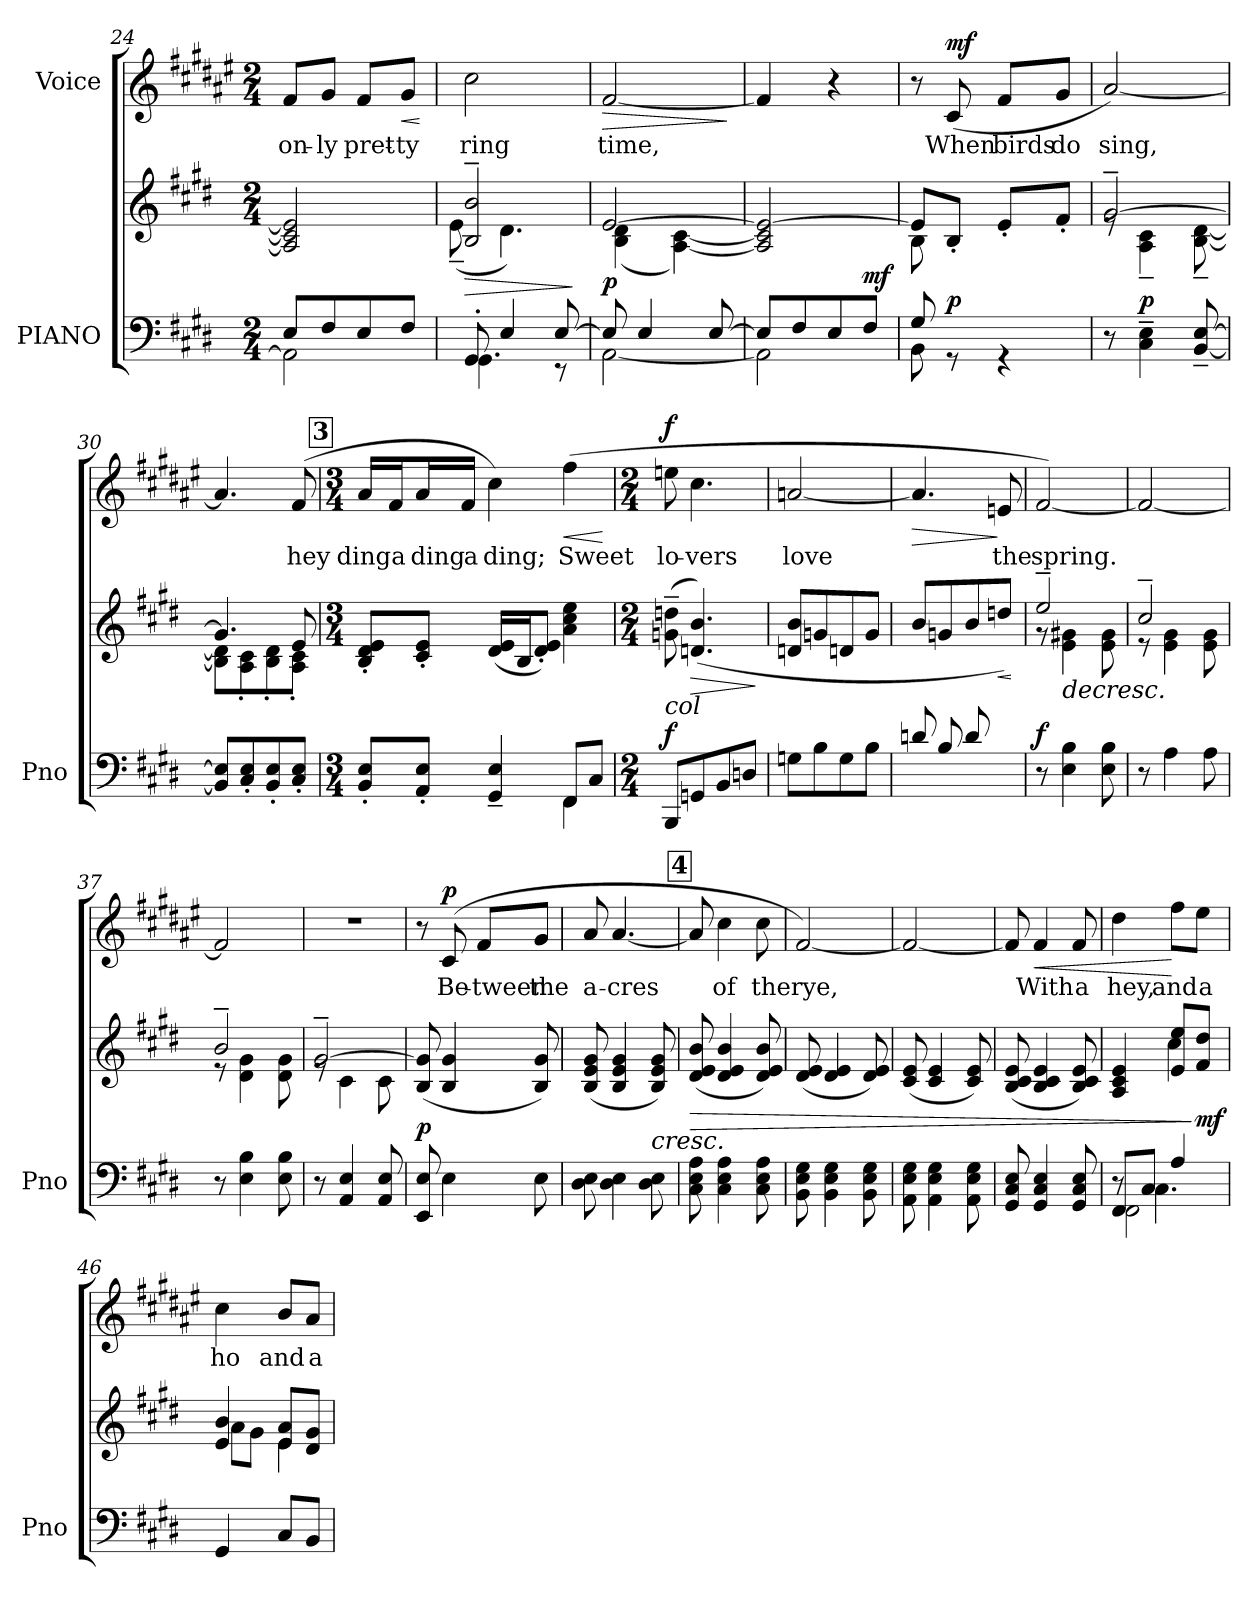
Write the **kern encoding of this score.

**kern	**kern	**dynam	**kern	**text	**dynam
*part2	*part2	*part2	*part1	*part1	*part1
*staff3	*staff2	*staff2/3	*staff1	*staff1	*staff1
*I"PIANO	*	*	*I"Voice	*	*
*I'Pno	*	*	*	*	*
*clefF4	*clefG2	*	*clefG2	*	*
*	*	*	*ITrd1c2	*	*
*k[f#c#g#d#]	*k[f#c#g#d#]	*	*k[f#c#g#d#]	*	*
*M2/4	*M2/4	*	*M2/4	*	*
=24	=24	=24	=24	=24	=24
*^	*	*	*	*	*
!	!	!	!	!	!LO:LY:b	!
8E/L	2AA\]	2A/] 2c#/] 2e/]	.	8e/L	on-	.
!	!	!	!	!	!LO:LY:b	!
8F#/	.	.	.	8f#/J	-ly	.
!	!	!	!	!	!LO:LY:b	!
8E/	.	.	.	8e/L	pret-	.
!	!	!	!	!	!LO:LY:b	!LO:HP:b
8F#/J	.	.	.	8f#/J	-ty	<
*v	*v	*	*	*	*	*
.	.	.	.	.	[
=25	=25	=25	=25	=25	=25
*^	*	*	*	*	*
!	!	!	!LO:HP:b	!	!LO:LY:b	!
*	*	*^	*	*	*	*
8GG#'/	4.GG#\	2B/~ 2b/~	(8e~\	>	2b\	ring	.
4E/	.	.	4.d#\)	.	.	.	.
[8E/	8r	.	.	.	.	.	.
*v	*v	*	*	*	*	*	*
*	*v	*v	*	*	*	*
.	.	]	.	.	.
=26	=26	=26	=26	=26	=26
*^	*^	*	*	*	*
!	!	!	!	!LO:DY:a=2	!	!LO:LY:b	!LO:HP:b
8E/]	[2AA\	[2e/	(4B\ 4d#\	p	[2e/	time,	>
4E/	.	.	.	.	.	.	.
.	.	.	[4A\ [4c#\)	.	.	.	.
[8E/	.	.	.	.	.	.	.
*v	*v	*	*	*	*	*	*
*	*v	*v	*	*	*	*
.	.	.	.	.	]
=27	=27	=27	=27	=27	=27
*^	*	*	*	*	*
8E/L]	2AA\]	2A/] 2c#/] 2e/_	.	4e/]	.	.
8F#/	.	.	.	.	.	.
8E/	.	.	.	4r	.	.
!	!	!	!LO:DY:a=2	!	!	!
8F#/J	.	.	mf	.	.	.
=28	=28	=28	=28	=28	=28	=28
*	*	*^	*	*	*	*
8G#/	8BB\	8e/L]	8B\	.	8r	.	.
!	!	!	!	!LO:DY:a=2	!	!LO:LY:b	!LO:DY:a
8rGG	4.ryy	8B'/J	4.ryy	p	(>8B/	When	mf
!	!	!	!	!	!	!LO:LY:b	!
4rGG	.	8e'/L	.	.	8e/L	birds	.
!	!	!	!	!	!	!LO:LY:b	!
.	.	8f#'/J	.	.	8f#/J	do	.
*v	*v	*	*	*	*	*	*
!!LO:LB:g=z
=29	=29	=29	=29	=29	=29	=29
!	!	!	!	!	!LO:LY:b	!
8r	[2g#~/	8re	.	[2g#/)	sing,	.
!	!	!	!LO:DY:a=2	!	!	!
4C#\~ 4E\~	.	4A\~ 4c#\~	p	.	.	.
[8BB/~ [8E/~	.	[8B\~ [8d#\~	.	.	.	.
=30	=30	=30	=30	=30	=30	=30
8BB/] 8E/]L	4.g#/]	8B\] 8d#\]L	.	4.g#/]	.	.
8C#/' 8E/'	.	8A\' 8c#\'	.	.	.	.
8BB/' 8E/'	.	8B\' 8d#\'	.	.	.	.
!	!	!	!	!	!LO:LY:b	!
8C#/' 8E/'J	8e/	8A\' 8c#\'J	.	(>8e/	hey	.
*	*v	*v	*	*	*	*
!!LO:REH:place=s1:a:B:fs=14:t=3
=31	=31	=31	=31	=31	=31
*M3/4	*M3/4	*	*M3/4	*	*
*^	*^	*	*	*	*
!	!	!	!	!	!	!LO:LY:b	!
*	*	*v	*v	*	*	*	*
8BB/' 8E/'L	2ryy	8B/' 8d#/' 8e/'L	.	16g#/LL	ding	.
!	!	!	!	!	!LO:LY:b	!
.	.	.	.	16e/J	a	.
!	!	!	!	!	!LO:LY:b	!
8AA/' 8E/'J	.	8c#/' 8e/'J	.	16g#/L	ding	.
!	!	!	!	!	!LO:LY:b	!
.	.	.	.	16e/JJ	a	.
!	!	!	!	!	!LO:LY:b	!
4GG#/~ 4E/~	.	(16d#/ 16e/LL	.	4b\)	ding;	.
.	.	16B/J	.	.	.	.
.	.	8d#/' 8e/'J)	.	.	.	.
!	!	!	!	!	!LO:LY:b	!LO:HP:b
8FF#/L	4FF#\	4a\ 4cc#\ 4ee\	.	(4ee\	Sweet	<
8C#/J	.	.	.	.	.	.
*v	*v	*	*	*	*	*
.	.	.	.	.	[
=32	=32	=32	=32	=32	=32
*M2/4	*M2/4	*	*M2/4	*	*
!LO:TX:a:i:t=col	!	!	!	!	!
!	!	!LO:DY:a=2	!	!LO:LY:b	!LO:DY:a
(8BBB/L	(8gn\~ 8ddn\~	f	8ddn\	lo-	f
!	!	!LO:HP:b	!	!LO:LY:b	!
8GGn/	(4.dn/ 4.b/)	>	4.b\	-vers	.
8BB/	.	.	.	.	.
8Dn/J	.	.	.	.	.
.	.	]	.	.	.
!!LO:LB:g=z
=33	=33	=33	=33	=33	=33
!	!	!	!	!LO:LY:b	!
8Gn\L	8dni/ 8b/L	.	[2gn/	love	.
8B\	8gn/	.	.	.	.
8G\	8dn/	.	.	.	.
8B\J	8g/J	.	.	.	.
=34	=34	=34	=34	=34	=34
*	*^	*	*	*	*
!	!	!	!	!	!	!LO:HP:b
8dn/L	8b/L	4.ryy	.	4.g/]	.	>
8B/	8gn/	.	.	.	.	.
8d/	8b/	.	.	.	.	.
!	!	!	!LO:HP:b	!	!LO:LY:b	!
8ryy	8ddn/J)	8g#\J)	<	8dn/	the	]
*	*v	*v	*	*	*	*
.	.	[	.	.	.
=35	=35	=35	=35	=35	=35
*	*^	*	*	*	*
!	!	!	!LO:DY:a=2	!	!LO:LY:b	!
8r	2ee~/	8rg	f	[2e/)	spring.	.
!	!	!	!LO:HP:b	!	!	!
4E\ 4B\	.	4e\ 4g#X\	>	.	.	.
8E\ 8B\	.	8e\ 8g#\	.	.	.	.
=36	=36	=36	=36	=36	=36	=36
8r	2cc#~/	8re	.	2e/_	.	.
4A\	.	4e\ 4g#\	.	.	.	.
8A\	.	8e\ 8g#\	.	.	.	.
=37	=37	=37	=37	=37	=37	=37
8r	2b~/	8re	.	2e/]	.	.
4E\ 4B\	.	4d#\ 4g#\	.	.	.	.
8E\ 8B\	.	8d#\ 8g#\	.	.	.	.
=38	=38	=38	=38	=38	=38	=38
8r	[2g#~/	8re	.	2r	.	.
4AA/ 4E/	.	4c#\	.	.	.	.
8AA/ 8E/	.	8c#\	.	.	.	.
!!LO:PB:g=z
=39	=39	=39	=39	=39	=39	=39
!	!	!	!LO:DY:a=2	!	!	!
*	*v	*v	*	*	*	*
8EE/ 8E/	(>8B/ 8g#/]	p	8r	.	.
!	!	!	!	!LO:LY:b	!LO:DY:a
4E\	4B/ 4g#/	.	(8B/	Be-	p
!	!	!	!	!LO:LY:b	!
.	.	.	8e/L	-tween	.
!	!	!	!	!LO:LY:b	!
8E\	8B/ 8g#/)	.	8f#/J	the	.
=40	=40	=40	=40	=40	=40
!	!	!	!	!LO:LY:b	!
8D#\ 8E\	(>8B/ 8e/ 8g#/	.	8g#/	a-	.
!	!	!	!	!LO:LY:b	!
4D#\ 4E\	4B/ 4e/ 4g#/	.	[4.g#/	-cres	.
!	!	!LO:HP:b	!	!	!
8D#\ 8E\	8B/ 8e/ 8g#/)	<	.	.	.
.	.	]	.	.	.
!!LO:REH:place=s1:a:B:fs=14:t=4
=41	=41	=41	=41	=41	=41
!	!	!LO:HP:b	!	!	!
8C#\ 8E\ 8A\	(>8d#/ 8e/ 8b/	>	8g#/]	.	.
!	!	!	!	!LO:LY:b	!
4C#\ 4E\ 4A\	4d#/ 4e/ 4b/	[	4b\	of	.
!	!	!	!	!LO:LY:b	!
8C#\ 8E\ 8A\	8d#/ 8e/ 8b/)	.	8b\	the	.
=42	=42	=42	=42	=42	=42
!	!	!	!	!LO:LY:b	!
8BB\ 8E\ 8G#\	(>8d#/ 8e/	.	[2e/)	rye,	.
4BB\ 4E\ 4G#\	4d#/ 4e/	.	.	.	.
8BB\ 8E\ 8G#\	8d#/ 8e/)	.	.	.	.
=43	=43	=43	=43	=43	=43
8AA\ 8E\ 8G#\	(>8c#/ 8e/	.	2e/_	.	.
4AA\ 4E\ 4G#\	4c#/ 4e/	.	.	.	.
8AA\ 8E\ 8G#\	8c#/ 8e/)	.	.	.	.
=44	=44	=44	=44	=44	=44
8GG#/ 8C#/ 8E/	(>8B/ 8c#/ 8e/	.	8e/]	.	.
!	!	!	!	!LO:LY:b	!LO:HP:b
4GG#/ 4C#/ 4E/	4B/ 4c#/ 4e/	.	4e/	With	<
!	!	!	!	!LO:LY:b	!
8GG#/ 8C#/ 8E/	8B/ 8c#/ 8e/)	.	8e/	a	.
!!LO:LB:g=z
=45	=45	=45	=45	=45	=45
*^	*^	*	*	*	*
*	*^	*	*	*	*	*	*
!	!	!	!	!	!	!	!LO:LY:b	!
8FF#/L	2FF#\	8r	4A/ 4c#/ 4e/	4ryy	.	4cc#\	hey,	.
8C#/J	.	4.C#\	.	.	.	.	.	.
!	!	!	!	!	!	!	!LO:LY:b	!
4A/	.	.	8e/ 8ee/L	4cc#\	.	8ee\L	and	[
!	!	!	!	!	!LO:DY:n=1:b	!	!LO:LY:b	!
.	.	.	8f#/ 8dd#/J	.	] mf	8dd#\J	a	.
*v	*v	*v	*	*	*	*	*	*
=46	=46	=46	=46	=46	=46	=46
!	!	!	!	!	!LO:LY:b	!
4GG#/	4e/ 4b/	8a\L	.	4b\	ho	.
.	.	8g#\J	.	.	.	.
!	!LO:N:n=1:head=solid	!LO:N:head=solid	!	!	!LO:LY:b	!
8C#/L	8e/ 8a/L	4e\	.	8a/L	and	.
!	!	!	!	!	!LO:LY:b	!
8BB/J	8d#/ 8g#/J	.	.	8g#/J	a	.
*	*v	*v	*	*	*	*
=	=	=	=	=	=
*-	*-	*-	*-	*-	*-
